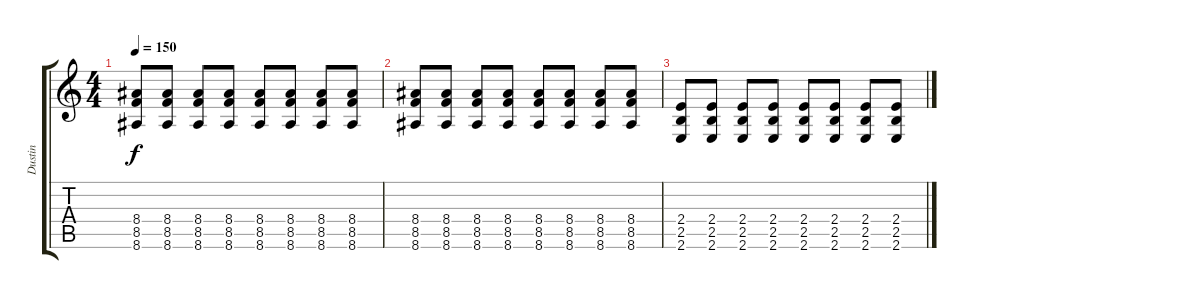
\track ("Dustin" "Dustin") {instrument electricguitarmuted}
\staff {score tabs}
\tuning (E4 B3 G3 D3 A2 D2) {hide}
\ts (4 4)
\tempo 150
\clef g2
\ks c
(8.4 8.5 8.6).8{dy f} (8.4 8.5 8.6).8 (8.4 8.5 8.6).8 (8.4 8.5 8.6).8 (8.4 8.5 8.6).8 (8.4 8.5 8.6).8 (8.4 8.5 8.6).8 (8.4 8.5 8.6).8 |
(8.4 8.5 8.6).8 (8.4 8.5 8.6).8 (8.4 8.5 8.6).8 (8.4 8.5 8.6).8 (8.4 8.5 8.6).8 (8.4 8.5 8.6).8 (8.4 8.5 8.6).8 (8.4 8.5 8.6).8 |
(2.4 2.5 2.6).8 (2.4 2.5 2.6).8 (2.4 2.5 2.6).8 (2.4 2.5 2.6).8 (2.4 2.5 2.6).8 (2.4 2.5 2.6).8 (2.4 2.5 2.6).8 (2.4 2.5 2.6).8
